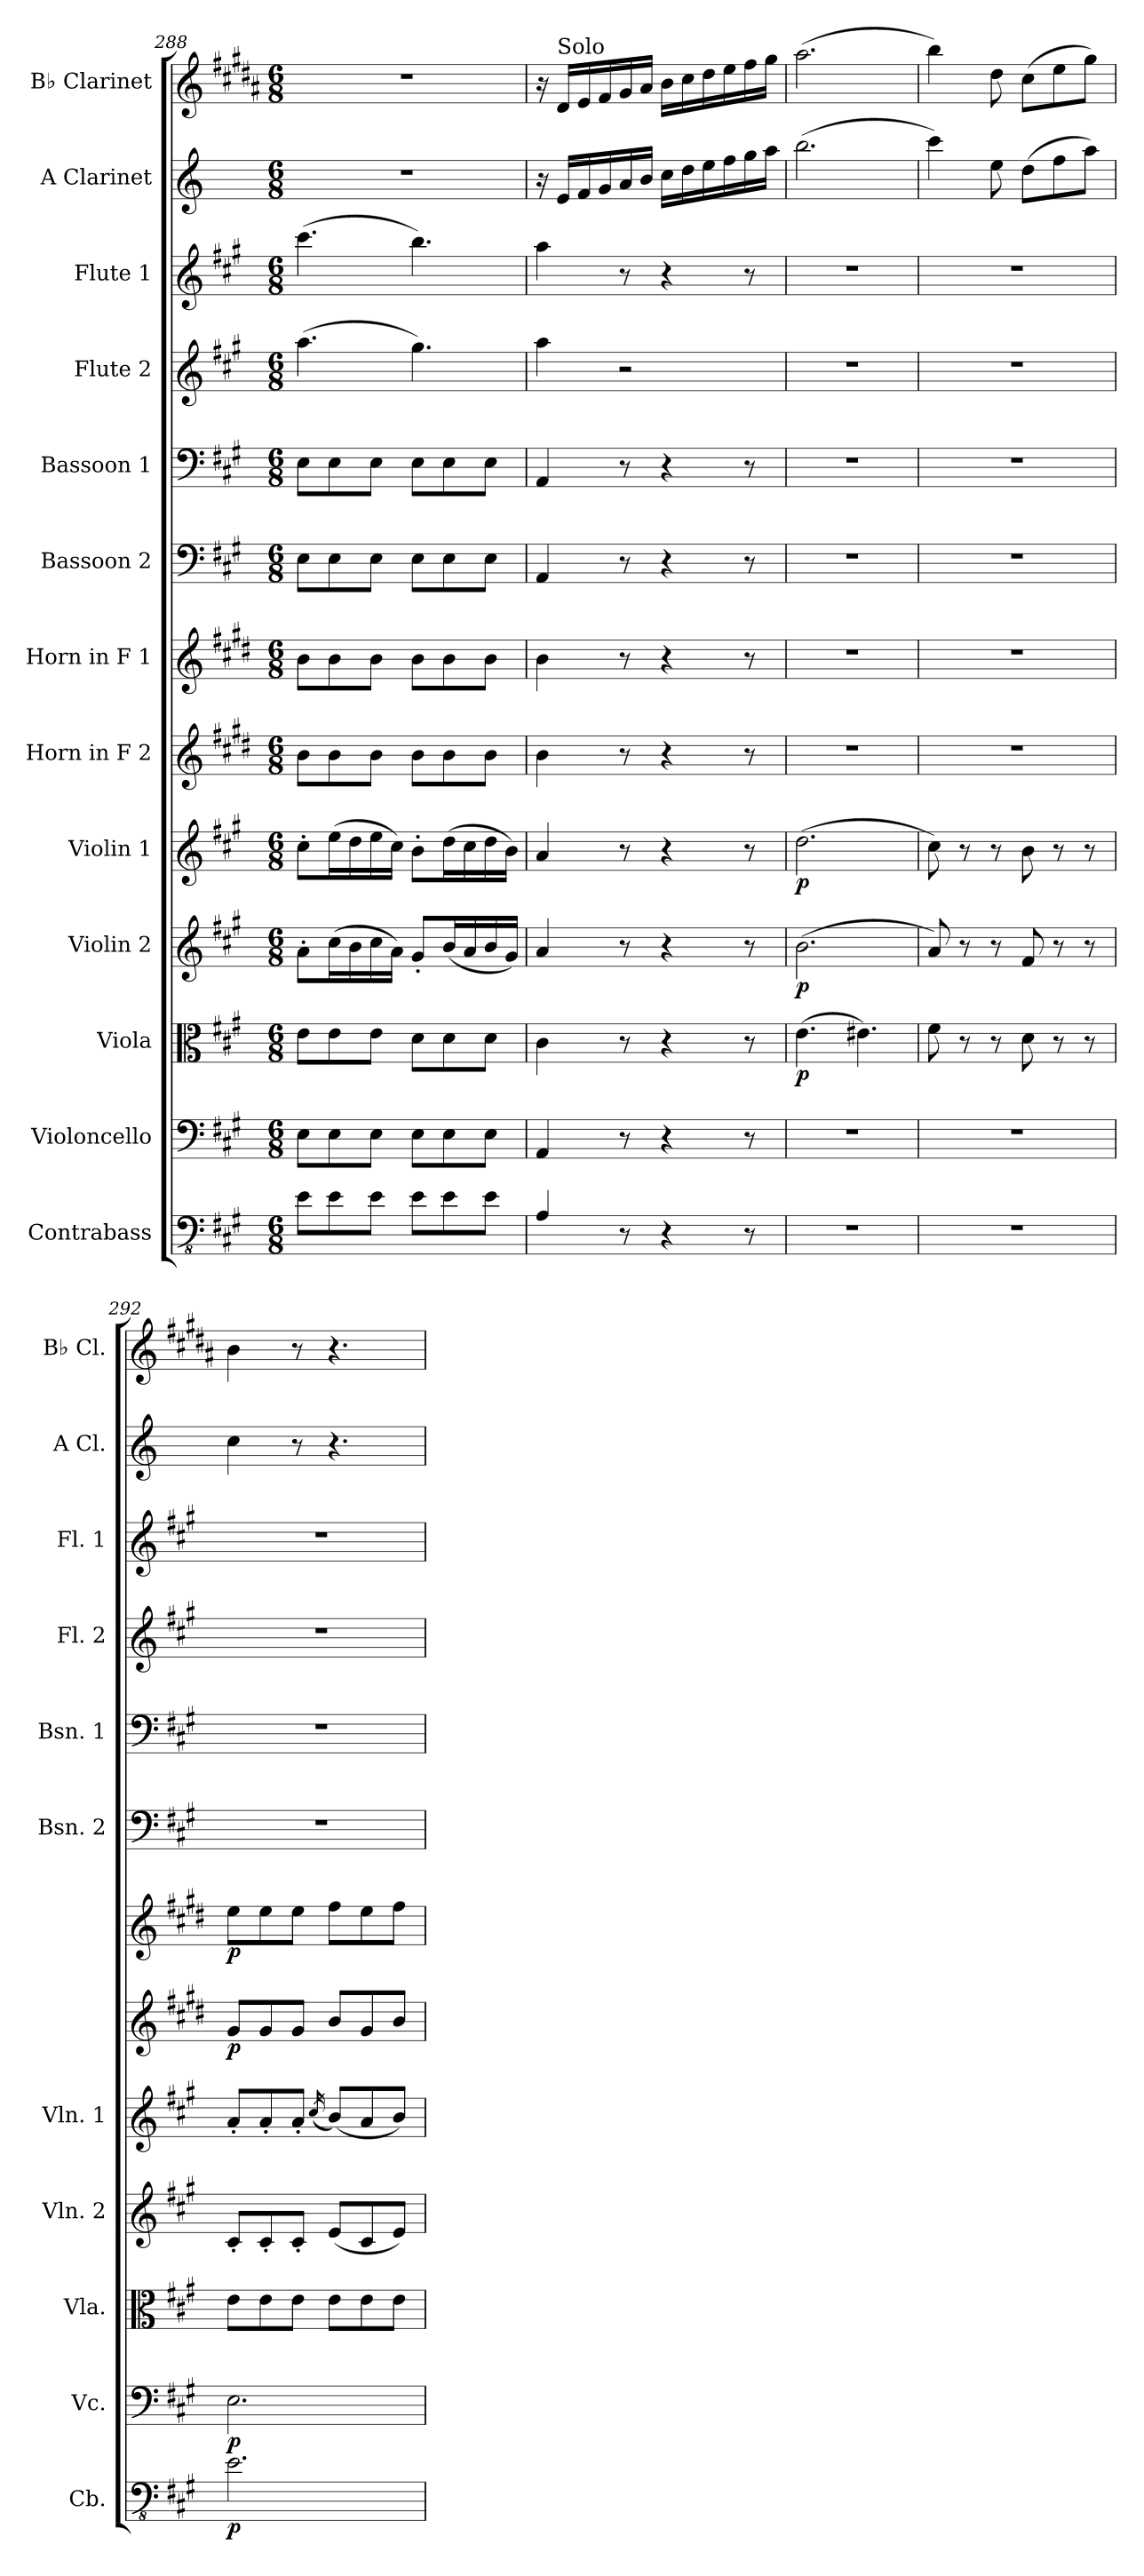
**kern	**dynam	**kern	**dynam	**kern	**dynam	**kern	**dynam	**kern	**dynam	**kern	**dynam	**kern	**dynam	**kern	**kern	**kern	**kern	**kern	**kern
*part13	*part13	*part12	*part12	*part11	*part11	*part10	*part10	*part9	*part9	*part8	*part8	*part7	*part7	*part6	*part5	*part4	*part3	*part2	*part1
*staff13	*staff13	*staff12	*staff12	*staff11	*staff11	*staff10	*staff10	*staff9	*staff9	*staff8	*staff8	*staff7	*staff7	*staff6	*staff5	*staff4	*staff3	*staff2	*staff1
*I"Contrabass	*	*I"Violoncello	*	*I"Viola	*	*I"Violin 2	*	*I"Violin 1	*	*I"Horn in F 2	*	*I"Horn in F 1	*	*I"Bassoon 2	*I"Bassoon 1	*I"Flute 2	*I"Flute 1	*I"A Clarinet	*I"B♭ Clarinet
*I'Cb.	*	*I'Vc.	*	*I'Vla.	*	*I'Vln. 2	*	*I'Vln. 1	*	*	*	*	*	*I'Bsn. 2	*I'Bsn. 1	*I'Fl. 2	*I'Fl. 1	*I'A Cl.	*I'B♭ Cl.
!!LO:PB:g=z
*clefFv4	*	*clefF4	*	*clefC3	*	*clefG2	*	*clefG2	*	*clefG2	*	*clefG2	*	*clefF4	*clefF4	*clefG2	*clefG2	*clefG2	*clefG2
*ITrd7c12	*	*	*	*	*	*	*	*	*	*ITrd4c7	*	*ITrd4c7	*	*	*	*	*	*ITrd2c3	*ITrd1c2
*k[f#c#g#]	*	*k[f#c#g#]	*	*k[f#c#g#]	*	*k[f#c#g#]	*	*k[f#c#g#]	*	*k[f#c#g#]	*	*k[f#c#g#]	*	*k[f#c#g#]	*k[f#c#g#]	*k[f#c#g#]	*k[f#c#g#]	*k[f#c#g#]	*k[f#c#g#]
*M6/8	*	*M6/8	*	*M6/8	*	*M6/8	*	*M6/8	*	*M6/8	*	*M6/8	*	*M6/8	*M6/8	*M6/8	*M6/8	*M6/8	*M6/8
=288	=288	=288	=288	=288	=288	=288	=288	=288	=288	=288	=288	=288	=288	=288	=288	=288	=288	=288	=288
8EE\L	.	8E\L	.	8e\L	.	8a'\L	.	8cc#'\L	.	8e\L	.	8e\L	.	8E\L	8E\L	(>4.aa\	(>4.ccc#\	2.r	2.r
8EE\	.	8E\	.	8e\	.	(>16cc#\L	.	(>16ee\L	.	8e\	.	8e\	.	8E\	8E\	.	.	.	.
.	.	.	.	.	.	16b\	.	16dd\	.	.	.	.	.	.	.	.	.	.	.
8EE\J	.	8E\J	.	8e\J	.	16cc#\	.	16ee\	.	8e\J	.	8e\J	.	8E\J	8E\J	.	.	.	.
.	.	.	.	.	.	16a\JJ)	.	16cc#\JJ)	.	.	.	.	.	.	.	.	.	.	.
8EE\L	.	8E\L	.	8d\L	.	8g#'/L	.	8b'\L	.	8e\L	.	8e\L	.	8E\L	8E\L	4.gg#\)	4.bb\)	.	.
8EE\	.	8E\	.	8d\	.	(<16b/L	.	(>16dd\L	.	8e\	.	8e\	.	8E\	8E\	.	.	.	.
.	.	.	.	.	.	16a/	.	16cc#\	.	.	.	.	.	.	.	.	.	.	.
8EE\J	.	8E\J	.	8d\J	.	16b/	.	16dd\	.	8e\J	.	8e\J	.	8E\J	8E\J	.	.	.	.
.	.	.	.	.	.	16g#/JJ)	.	16b\JJ)	.	.	.	.	.	.	.	.	.	.	.
=289	=289	=289	=289	=289	=289	=289	=289	=289	=289	=289	=289	=289	=289	=289	=289	=289	=289	=289	=289
4AAA/	.	4AA/	.	4c#\	.	4a/	.	4a/	.	4e\	.	4e\	.	4AA/	4AA/	4aa\	4aa\	16r	16r
!	!	!	!	!	!	!	!	!	!	!	!	!	!	!	!	!	!	!	!LO:TX:t=Solo
.	.	.	.	.	.	.	.	.	.	.	.	.	.	.	.	.	.	16c#/LL	16c#/LL
.	.	.	.	.	.	.	.	.	.	.	.	.	.	.	.	.	.	16d/	16d/
.	.	.	.	.	.	.	.	.	.	.	.	.	.	.	.	.	.	16e/	16e/
8r	.	8r	.	8r	.	8r	.	8r	.	8r	.	8r	.	8r	8r	2r	8r	16f#/	16f#/
.	.	.	.	.	.	.	.	.	.	.	.	.	.	.	.	.	.	16g#/JJ	16g#/JJ
4r	.	4r	.	4r	.	4r	.	4r	.	4r	.	4r	.	4r	4r	.	4r	16a\LL	16a\LL
.	.	.	.	.	.	.	.	.	.	.	.	.	.	.	.	.	.	16b\	16b\
.	.	.	.	.	.	.	.	.	.	.	.	.	.	.	.	.	.	16cc#\	16cc#\
.	.	.	.	.	.	.	.	.	.	.	.	.	.	.	.	.	.	16dd\	16dd\
8r	.	8r	.	8r	.	8r	.	8r	.	8r	.	8r	.	8r	8r	.	8r	16ee\	16ee\
.	.	.	.	.	.	.	.	.	.	.	.	.	.	.	.	.	.	16ff#\JJ	16ff#\JJ
=290	=290	=290	=290	=290	=290	=290	=290	=290	=290	=290	=290	=290	=290	=290	=290	=290	=290	=290	=290
!	!	!	!	!	!LO:DY:b	!	!LO:DY:b	!	!LO:DY:b	!	!	!	!	!	!	!	!	!	!
2.r	.	2.r	.	(>4.e\	p	(>2.b\	p	(>2.dd\	p	2.r	.	2.r	.	2.r	2.r	2.r	2.r	(>2.gg#\	(>2.gg#\
.	.	.	.	4.e#X\)	.	.	.	.	.	.	.	.	.	.	.	.	.	.	.
=291	=291	=291	=291	=291	=291	=291	=291	=291	=291	=291	=291	=291	=291	=291	=291	=291	=291	=291	=291
2.r	.	2.r	.	8f#\	.	8a/)	.	8cc#\)	.	2.r	.	2.r	.	2.r	2.r	2.r	2.r	4aa\)	4aa\)
.	.	.	.	8r	.	8r	.	8r	.	.	.	.	.	.	.	.	.	.	.
.	.	.	.	8r	.	8r	.	8r	.	.	.	.	.	.	.	.	.	8cc#\	8cc#\
.	.	.	.	8d\	.	8f#/	.	8b\	.	.	.	.	.	.	.	.	.	(>8b\L	(>8b\L
.	.	.	.	8r	.	8r	.	8r	.	.	.	.	.	.	.	.	.	8dd\	8dd\
.	.	.	.	8r	.	8r	.	8r	.	.	.	.	.	.	.	.	.	8ff#\J)	8ff#\J)
=292	=292	=292	=292	=292	=292	=292	=292	=292	=292	=292	=292	=292	=292	=292	=292	=292	=292	=292	=292
!	!LO:DY:b	!	!LO:DY:b	!	!	!	!	!	!	!	!LO:DY:b	!	!LO:DY:b	!	!	!	!	!	!
2.EE\	p	2.E\	p	8e\L	.	8c#'/L	.	8a'/L	.	8c#/L	p	8a\L	p	2.r	2.r	2.r	2.r	4a\	4a\
.	.	.	.	8e\	.	8c#'/	.	8a'/	.	8c#/	.	8a\	.	.	.	.	.	.	.
.	.	.	.	8e\J	.	8c#'/J	.	8a'/J	.	8c#/J	.	8a\J	.	.	.	.	.	8r	8r
.	.	.	.	.	.	.	.	(<16qcc#/	.	.	.	.	.	.	.	.	.	.	.
.	.	.	.	8e\L	.	(<8e/L	.	(<8b/L)	.	8e/L	.	8b\L	.	.	.	.	.	4.r	4.r
.	.	.	.	8e\	.	8c#/	.	8a/	.	8c#/	.	8a\	.	.	.	.	.	.	.
.	.	.	.	8e\J	.	8e/J)	.	8b/J)	.	8e/J	.	8b\J	.	.	.	.	.	.	.
=	=	=	=	=	=	=	=	=	=	=	=	=	=	=	=	=	=	=	=
*-	*-	*-	*-	*-	*-	*-	*-	*-	*-	*-	*-	*-	*-	*-	*-	*-	*-	*-	*-
